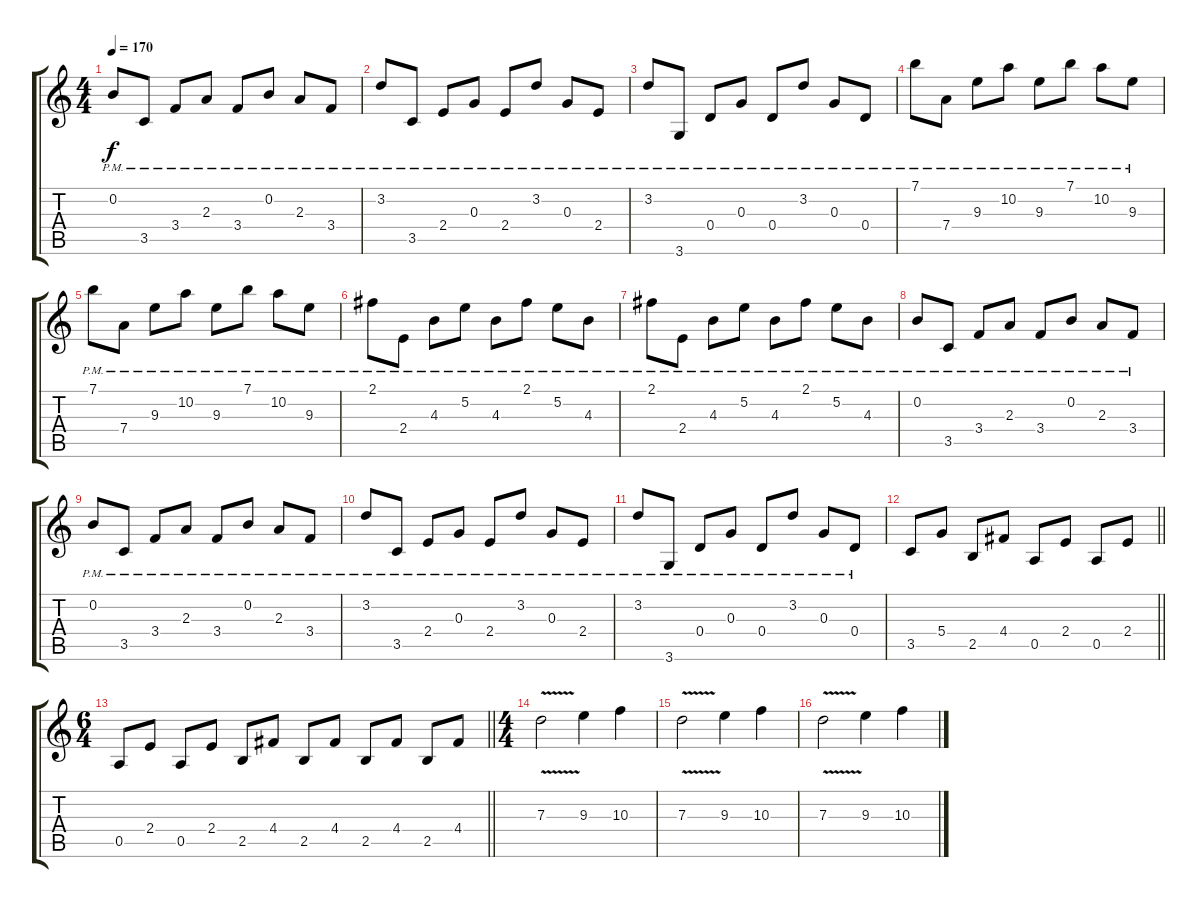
\track "" {instrument distortionguitar}
\staff {score tabs}
\tuning (E4 B3 G3 D3 A2 E2) {hide}
\ts (4 4)
\tempo 170
\clef g2
\ks c
0.2{pm}.8{dy f} 3.5{pm}.8 3.4{pm}.8 2.3{pm}.8 3.4{pm}.8 0.2{pm}.8 2.3{pm}.8 3.4{pm}.8 |
3.2{pm}.8 3.5{pm}.8 2.4{pm}.8 0.3{pm}.8 2.4{pm}.8 3.2{pm}.8 0.3{pm}.8 2.4{pm}.8 |
3.2{pm}.8 3.6{pm}.8 0.4{pm}.8 0.3{pm}.8 0.4{pm}.8 3.2{pm}.8 0.3{pm}.8 0.4{pm}.8 |
7.1{pm}.8 7.4{pm}.8 9.3{pm}.8 10.2{pm}.8 9.3{pm}.8 7.1{pm}.8 10.2{pm}.8 9.3{pm}.8 |
7.1{pm}.8 7.4{pm}.8 9.3{pm}.8 10.2{pm}.8 9.3{pm}.8 7.1{pm}.8 10.2{pm}.8 9.3{pm}.8 |
2.1{pm}.8 2.4{pm}.8 4.3{pm}.8 5.2{pm}.8 4.3{pm}.8 2.1{pm}.8 5.2{pm}.8 4.3{pm}.8 |
2.1{pm}.8 2.4{pm}.8 4.3{pm}.8 5.2{pm}.8 4.3{pm}.8 2.1{pm}.8 5.2{pm}.8 4.3{pm}.8 |
0.2{pm}.8 3.5{pm}.8 3.4{pm}.8 2.3{pm}.8 3.4{pm}.8 0.2{pm}.8 2.3{pm}.8 3.4{pm}.8 |
0.2{pm}.8 3.5{pm}.8 3.4{pm}.8 2.3{pm}.8 3.4{pm}.8 0.2{pm}.8 2.3{pm}.8 3.4{pm}.8 |
3.2{pm}.8 3.5{pm}.8 2.4{pm}.8 0.3{pm}.8 2.4{pm}.8 3.2{pm}.8 0.3{pm}.8 2.4{pm}.8 |
3.2{pm}.8 3.6{pm}.8 0.4{pm}.8 0.3{pm}.8 0.4{pm}.8 3.2{pm}.8 0.3{pm}.8 0.4{pm}.8 |
\barLineRight lightlight
3.5.8 5.4.8 2.5.8 4.4.8 0.5.8 2.4.8 0.5.8 2.4.8 |
\ts (6 4)
\barLineRight lightlight
0.5.8 2.4.8 0.5.8 2.4.8 2.5.8 4.4.8 2.5.8 4.4.8 2.5.8 4.4.8 2.5.8 4.4.8 |
\ts (4 4)
\section ("" "")
7.3{v}.2 9.3.4 10.3.4 |
7.3{v}.2 9.3.4 10.3.4 |
7.3{v}.2 9.3.4 10.3.4
